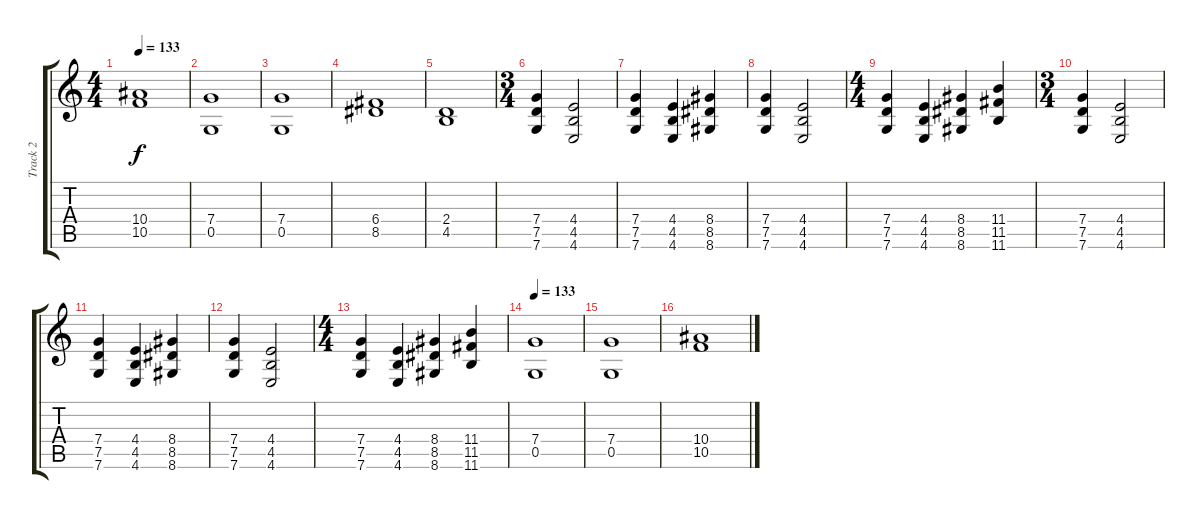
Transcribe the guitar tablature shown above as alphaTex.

\track ("Track 2" "Track 2") {instrument distortionguitar}
\staff {score tabs}
\tuning (D4 A3 F3 C3 G2 C2) {hide}
\ts (4 4)
\tempo 133
\clef g2
\ks c
(10.4 10.5).1{dy f} |
(7.4 0.5).1 |
(7.4 0.5).1 |
(6.4 8.5).1 |
(2.4 4.5).1 |
\ts (3 4)
(7.4 7.5 7.6).4 (4.4 4.5 4.6).2 |
(7.4 7.5 7.6).4 (4.4 4.5 4.6).4 (8.4 8.5 8.6).4 |
(7.4 7.5 7.6).4 (4.4 4.5 4.6).2 |
\ts (4 4)
(7.4 7.5 7.6).4 (4.4 4.5 4.6).4 (8.4 8.5 8.6).4 (11.4 11.5 11.6).4 |
\ts (3 4)
(7.4 7.5 7.6).4 (4.4 4.5 4.6).2 |
(7.4 7.5 7.6).4 (4.4 4.5 4.6).4 (8.4 8.5 8.6).4 |
(7.4 7.5 7.6).4 (4.4 4.5 4.6).2 |
\ts (4 4)
(7.4 7.5 7.6).4 (4.4 4.5 4.6).4 (8.4 8.5 8.6).4 (11.4 11.5 11.6).4 |
\tempo 133
(7.4 0.5).1 |
(7.4 0.5).1 |
(10.4 10.5).1
